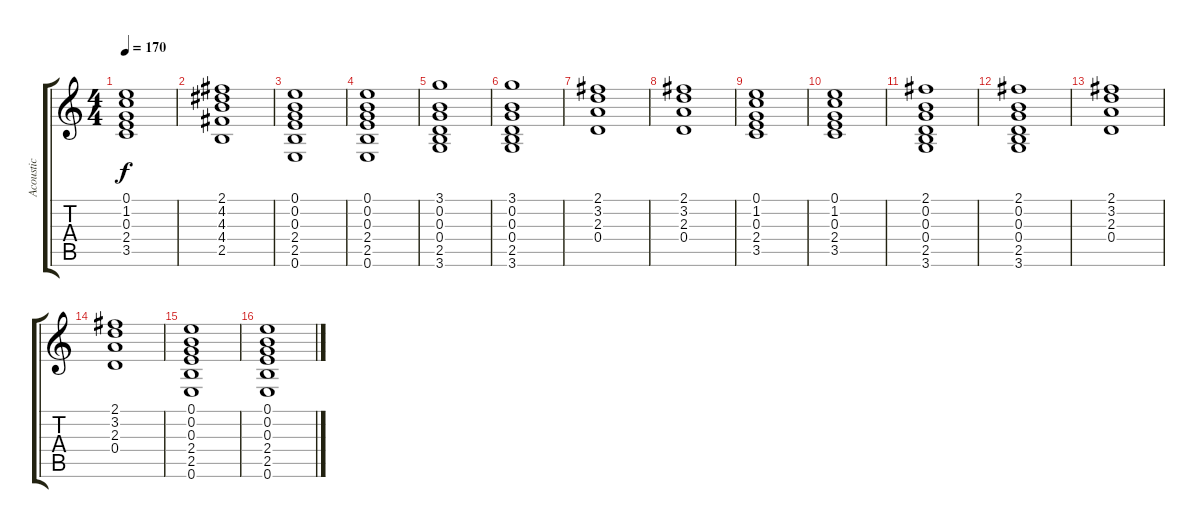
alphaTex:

\track ("Acoustic" "Acoustic") {instrument acousticguitarsteel}
\staff {score tabs}
\tuning (E4 B3 G3 D3 A2 E2) {hide}
\ts (4 4)
\tempo 170
\clef g2
\ks c
(0.1 1.2 0.3 2.4 3.5).1{dy f} |
(2.1 4.2 4.3 4.4 2.5).1 |
(0.1 0.2 0.3 2.4 2.5 0.6).1 |
(0.1 0.2 0.3 2.4 2.5 0.6).1 |
(3.1 0.2 0.3 0.4 2.5 3.6).1 |
(3.1 0.2 0.3 0.4 2.5 3.6).1 |
(2.1 3.2 2.3 0.4).1 |
(2.1 3.2 2.3 0.4).1 |
(0.1 1.2 0.3 2.4 3.5).1 |
(0.1 1.2 0.3 2.4 3.5).1 |
(2.1 0.2 0.3 0.4 2.5 3.6).1 |
(2.1 0.2 0.3 0.4 2.5 3.6).1 |
(2.1 3.2 2.3 0.4).1 |
(2.1 3.2 2.3 0.4).1 |
(0.1 0.2 0.3 2.4 2.5 0.6).1 |
(0.1 0.2 0.3 2.4 2.5 0.6).1
